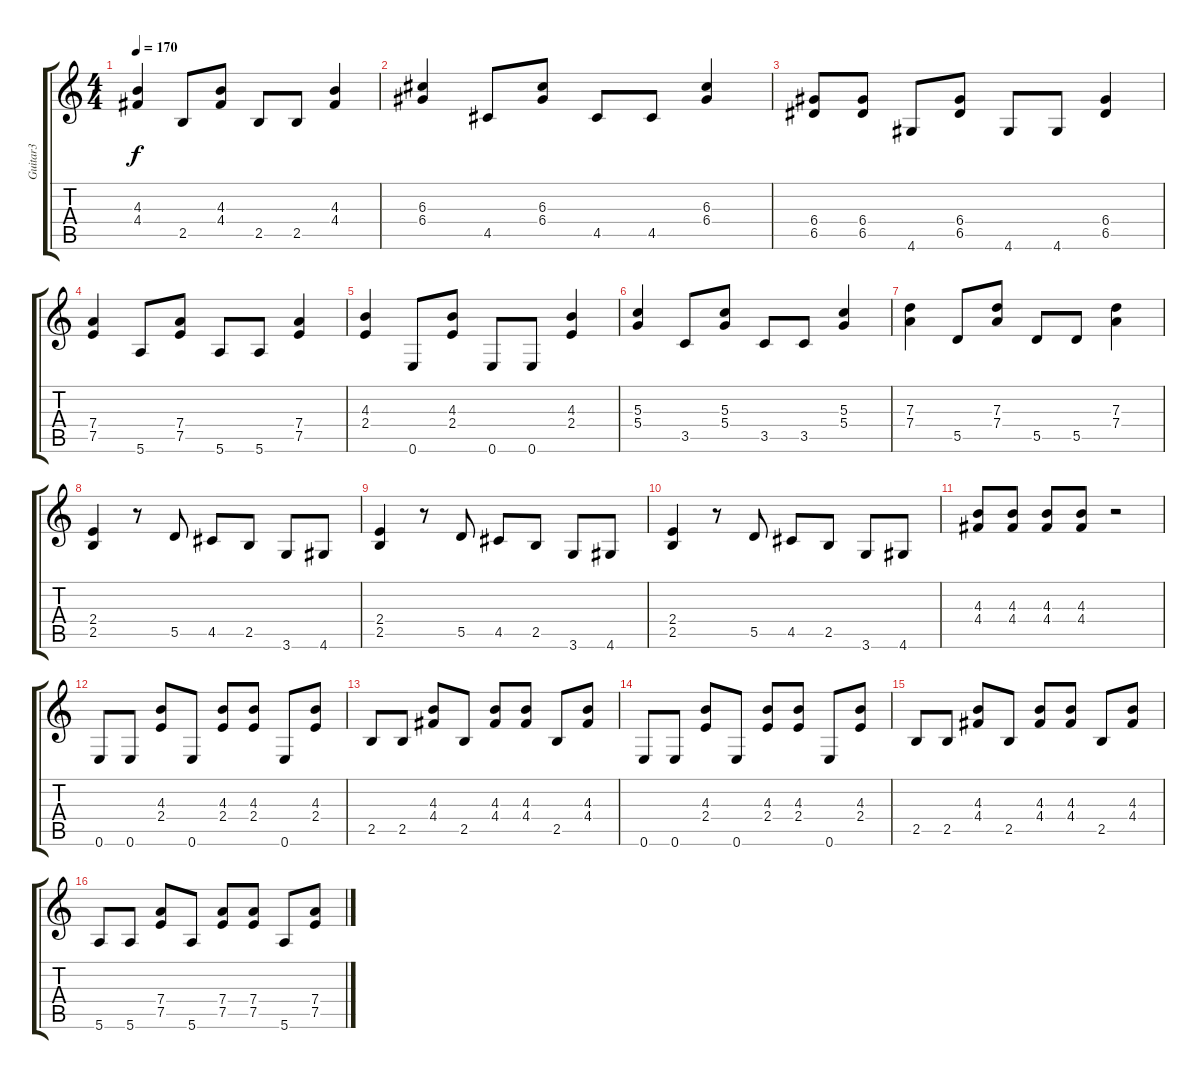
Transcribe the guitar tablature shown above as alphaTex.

\track ("Guitar3" "Guitar3") {instrument distortionguitar}
\staff {score tabs}
\tuning (E4 B3 G3 D3 A2 E2) {hide}
\ts (4 4)
\tempo 170
\clef g2
\ks c
(4.3 4.4).4{dy f} 2.5.8 (4.3 4.4).8 2.5.8 2.5.8 (4.3 4.4).4 |
(6.3 6.4).4 4.5.8 (6.3 6.4).8 4.5.8 4.5.8 (6.3 6.4).4 |
(6.4 6.5).8 (6.4 6.5).8 4.6.8 (6.4 6.5).8 4.6.8 4.6.8 (6.4 6.5).4 |
(7.4 7.5).4 5.6.8 (7.4 7.5).8 5.6.8 5.6.8 (7.4 7.5).4 |
(4.3 2.4).4 0.6.8 (4.3 2.4).8 0.6.8 0.6.8 (4.3 2.4).4 |
(5.3 5.4).4 3.5.8 (5.3 5.4).8 3.5.8 3.5.8 (5.3 5.4).4 |
(7.3 7.4).4 5.5.8 (7.3 7.4).8 5.5.8 5.5.8 (7.3 7.4).4 |
(2.4 2.5).4 r.8 5.5.8 4.5.8 2.5.8 3.6.8 4.6.8 |
(2.4 2.5).4 r.8 5.5.8 4.5.8 2.5.8 3.6.8 4.6.8 |
(2.4 2.5).4 r.8 5.5.8 4.5.8 2.5.8 3.6.8 4.6.8 |
(4.3 4.4).8 (4.3 4.4).8 (4.3 4.4).8 (4.3 4.4).8 r.2 |
0.6.8 0.6.8 (4.3 2.4).8 0.6.8 (4.3 2.4).8 (4.3 2.4).8 0.6.8 (4.3 2.4).8 |
2.5.8 2.5.8 (4.3 4.4).8 2.5.8 (4.3 4.4).8 (4.3 4.4).8 2.5.8 (4.3 4.4).8 |
0.6.8 0.6.8 (4.3 2.4).8 0.6.8 (4.3 2.4).8 (4.3 2.4).8 0.6.8 (4.3 2.4).8 |
2.5.8 2.5.8 (4.3 4.4).8 2.5.8 (4.3 4.4).8 (4.3 4.4).8 2.5.8 (4.3 4.4).8 |
5.6.8 5.6.8 (7.4 7.5).8 5.6.8 (7.4 7.5).8 (7.4 7.5).8 5.6.8 (7.4 7.5).8
